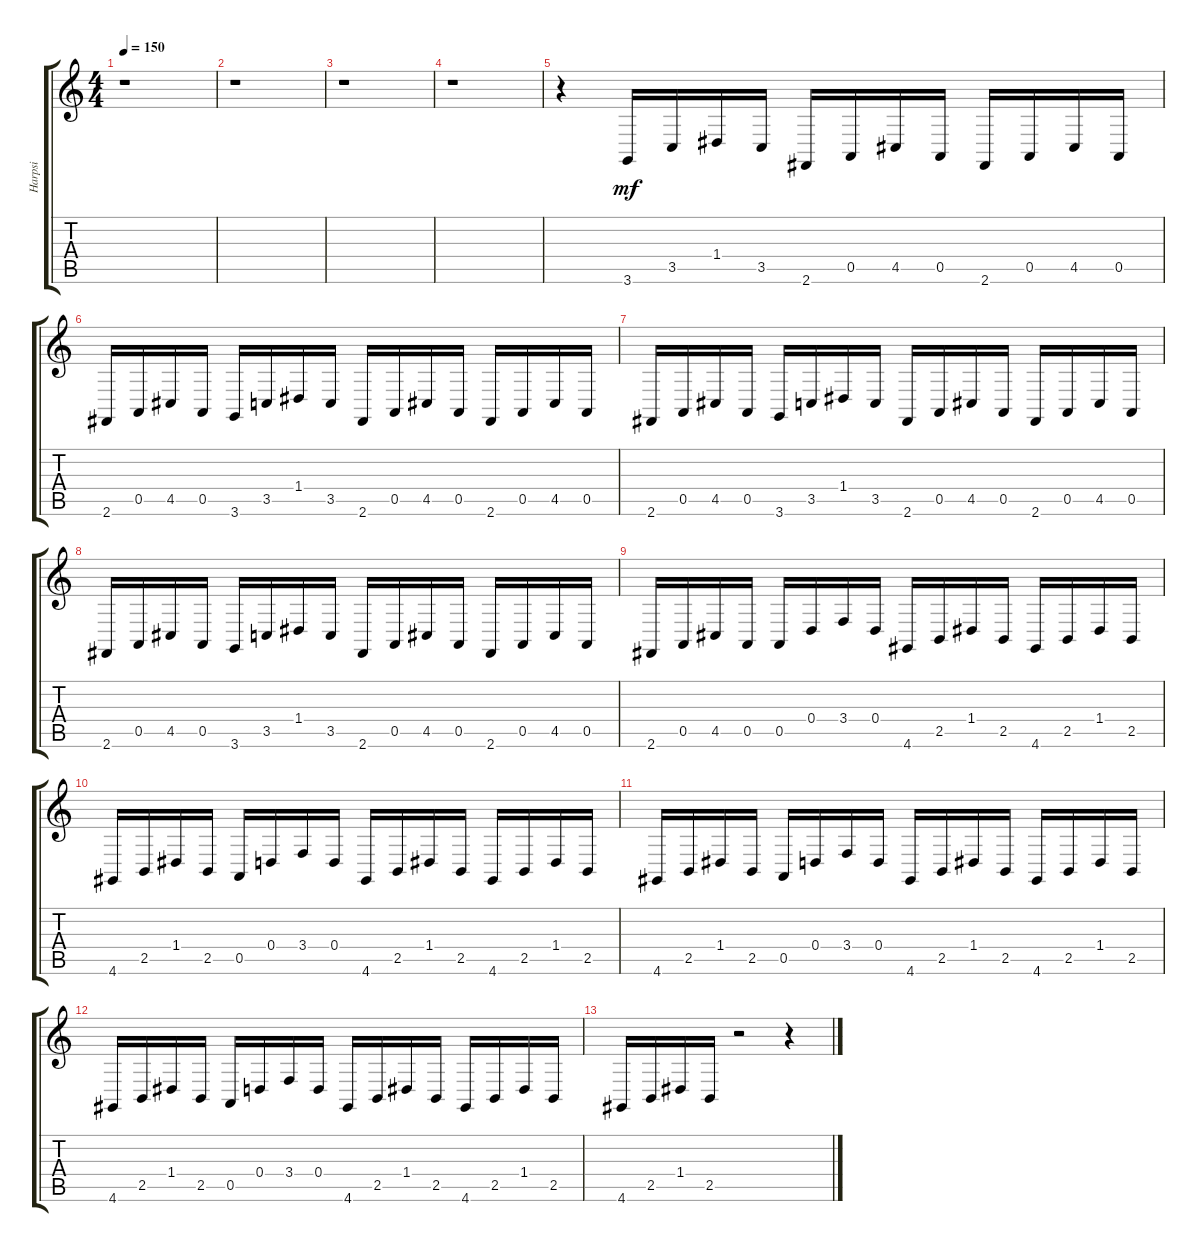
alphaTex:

\track ("Harpsi" "Harpsi") {instrument harpsichord}
\staff {score tabs}
\tuning (E4 B3 G3 D3 A2 E2) {hide}
\ts (4 4)
\tempo 150
\clef g2
\ks c
r.1{dy mf instrument harpsichord} |
r.1 |
r.1 |
r.1 |
r.4 3.6.16 3.5.16 1.4.16 3.5.16 2.6.16 0.5.16 4.5.16 0.5.16 2.6.16 0.5.16 4.5.16 0.5.16 |
2.6.16 0.5.16 4.5.16 0.5.16 3.6.16 3.5.16 1.4.16 3.5.16 2.6.16 0.5.16 4.5.16 0.5.16 2.6.16 0.5.16 4.5.16 0.5.16 |
2.6.16 0.5.16 4.5.16 0.5.16 3.6.16 3.5.16 1.4.16 3.5.16 2.6.16 0.5.16 4.5.16 0.5.16 2.6.16 0.5.16 4.5.16 0.5.16 |
2.6.16 0.5.16 4.5.16 0.5.16 3.6.16 3.5.16 1.4.16 3.5.16 2.6.16 0.5.16 4.5.16 0.5.16 2.6.16 0.5.16 4.5.16 0.5.16 |
2.6.16 0.5.16 4.5.16 0.5.16 0.5.16 0.4.16 3.4.16 0.4.16 4.6.16 2.5.16 1.4.16 2.5.16 4.6.16 2.5.16 1.4.16 2.5.16 |
4.6.16 2.5.16 1.4.16 2.5.16 0.5.16 0.4.16 3.4.16 0.4.16 4.6.16 2.5.16 1.4.16 2.5.16 4.6.16 2.5.16 1.4.16 2.5.16 |
4.6.16 2.5.16 1.4.16 2.5.16 0.5.16 0.4.16 3.4.16 0.4.16 4.6.16 2.5.16 1.4.16 2.5.16 4.6.16 2.5.16 1.4.16 2.5.16 |
4.6.16 2.5.16 1.4.16 2.5.16 0.5.16 0.4.16 3.4.16 0.4.16 4.6.16 2.5.16 1.4.16 2.5.16 4.6.16 2.5.16 1.4.16 2.5.16 |
4.6.16 2.5.16 1.4.16 2.5.16 r.2 r.4
